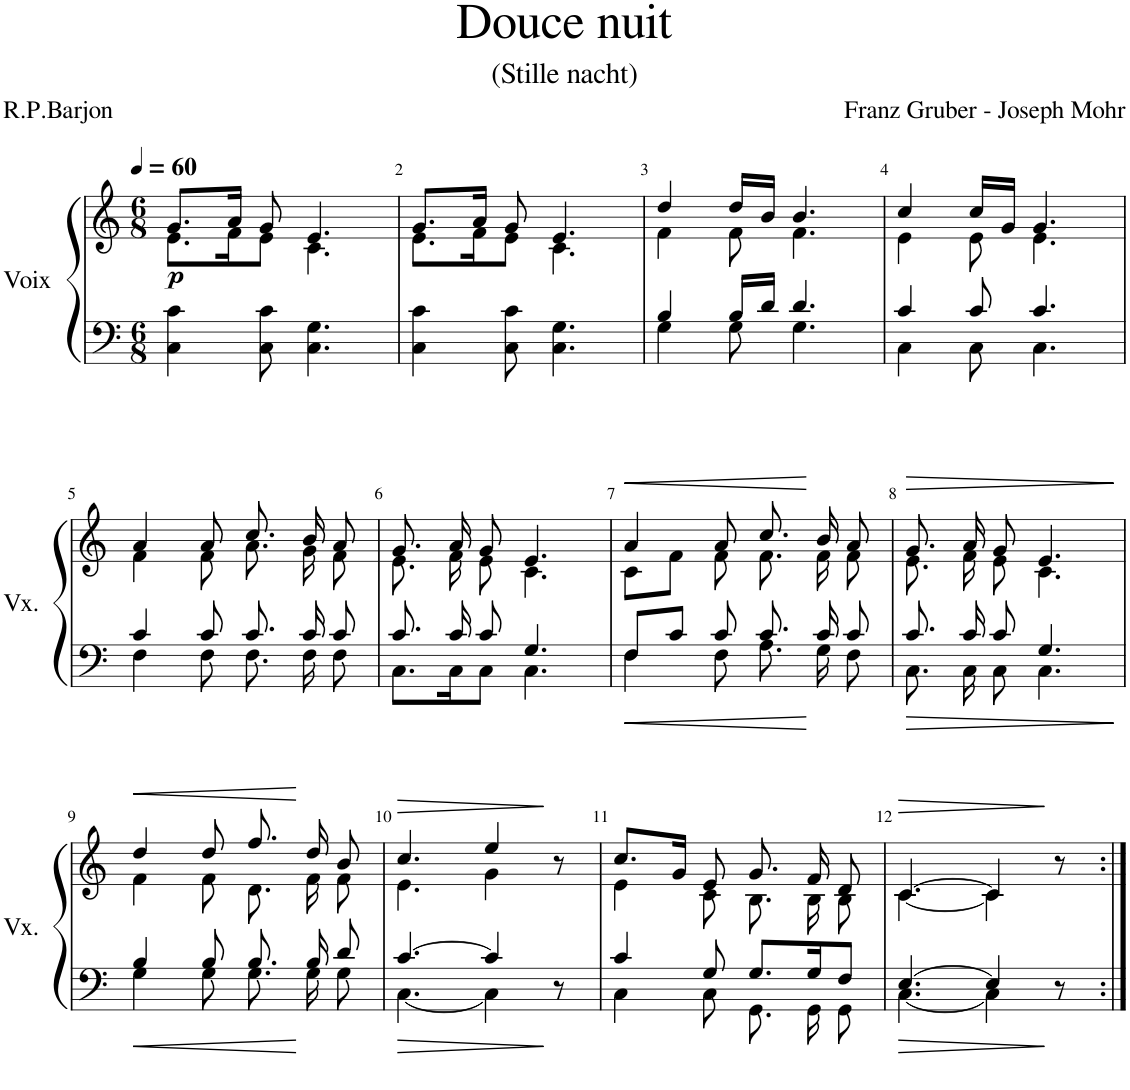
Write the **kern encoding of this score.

**kern	**kern	**dynam
*part1	*part1	*part1
*staff2	*staff1	*staff1/2
*I"Voix	*	*
*I'Vx.	*	*
*clefF4	*clefG2	*
*k[]	*k[]	*
*M6/8	*M6/8	*
*MM60	*MM60	*
=1	=1	=1
*	*^	*
!	!	!	!LO:DY:b
4C\ 4c\	8.g/L	8.e\L	p
.	16a/Jk	16f\K	.
8C\ 8c\	8g/	8e\J	.
4.C\ 4.G\	4.e/	4.c\	.
=2	=2	=2	=2
4C\ 4c\	8.g/L	8.e\L	.
.	16a/Jk	16f\K	.
8C\ 8c\	8g/	8e\J	.
4.C\ 4.G\	4.e/	4.c\	.
=3	=3	=3	=3
*^	*	*	*
4B/	4G\	4dd/	4f\	.
16B/LL	8G\	16dd/LL	8f\	.
16d/JJ	.	16b/JJ	.	.
4.d/	4.G\	4.b/	4.f\	.
=4	=4	=4	=4	=4
4c/	4C\	4cc/	4e\	.
8c/	8C\	16cc/LL	8e\	.
.	.	16g/JJ	.	.
4.c/	4.C\	4.g/	4.e\	.
!!LO:LB:g=z	!!
=5	=5	=5	=5	=5
4c/	4F\	4a/	4f\	.
8c/	8F\	8a/	8f\	.
8.c/	8.F\	8.cc/	8.a\	.
16c/	16F\	16b/	16g\	.
8c/	8F\	8a/	8f\	.
=6	=6	=6	=6	=6
8.c/	8.C\L	8.g/	8.e\	.
16c/	16C\K	16a/	16f\	.
8c/	8C\J	8g/	8e\	.
4.G/	4.C\	4.e/	4.c\	.
=7	=7	=7	=7	=7
!	!	!	!	!LO:HP:b
8F/L	4F\	4a/	8c\L	<
8c/J	.	.	8f\J	.
8c/	8F\	8a/	8f\	.
8.c/	8.A\	8.cc/	8.f\	.
16c/	16G\	16b/	16f\	[
8c/	8F\	8a/	8f\	.
=8	=8	=8	=8	=8
!	!	!	!	!LO:HP:b
8.c/	8.C\	8.g/	8.e\	>
16c/	16C\	16a/	16f\	.
8c/	8C\	8g/	8e\	.
4.G/	4.C\	4.e/	4.c\	.
*v	*v	*	*	*
*	*v	*v	*
.	.	]
!!LO:LB:g=z
=9	=9	=9
*^	*	*
!	!	!	!LO:HP:b
*	*	*^	*
4B/	4G\	4dd/	4f\	<
8B/	8G\	8dd/	8f\	.
8.B/	8.G\	8.ff/	8.d\	.
16B/	16G\	16dd/	16f\	[
8d/	8G\	8b/	8f\	.
=10	=10	=10	=10	=10
!	!	!	!	!LO:HP:b
[4.c/	[4.C\	4.cc/	4.e\	>
4c/]	4C\]	4ee/	4g\	.
8r	8ryy	8r	8ryy	]
=11	=11	=11	=11	=11
4c/	4C\	8.cc/L	4e\	.
.	.	16g/Jk	.	.
8G/	8C\	8e/	8c\	.
8.G/L	8.GG\	8.g/	8.B\	.
16G/K	16GG\	16f/	16B\	.
8F/J	8GG\	8d/	8B\	.
=12	=12	=12	=12	=12
!	!	!	!	!LO:HP:b
[4.E/	[4.C\	[4.c/	[4.c\	>
4E/]	4C\]	4c/]	4c\]	.
8r	8ryy	8r	8ryy	]
*v	*v	*	*	*
*	*v	*v	*
=:|!	=:|!	=:|!
*-	*-	*-
